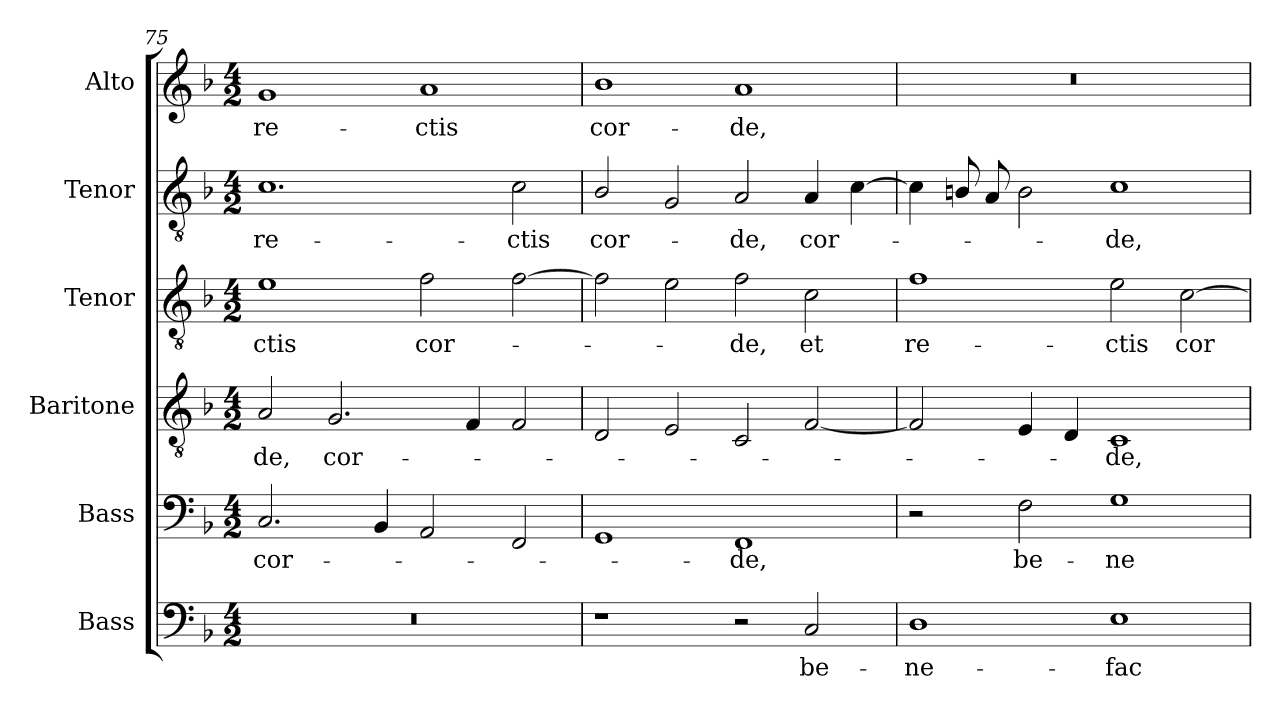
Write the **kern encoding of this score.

**kern	**text	**kern	**text	**kern	**text	**kern	**text	**kern	**text	**kern	**text
*part6	*part6	*part5	*part5	*part4	*part4	*part3	*part3	*part2	*part2	*part1	*part1
*staff6	*staff6	*staff5	*staff5	*staff4	*staff4	*staff3	*staff3	*staff2	*staff2	*staff1	*staff1
*I"Bass	*	*I"Bass	*	*I"Baritone	*	*I"Tenor	*	*I"Tenor	*	*I"Alto	*
*I'B.	*	*I'B.	*	*	*	*I'T.	*	*I'T.	*	*I'A.	*
*clefF4	*	*clefF4	*	*clefGv2	*	*clefGv2	*	*clefGv2	*	*clefG2	*
*	*	*	*	*ITrd7c12	*	*ITrd7c12	*	*ITrd7c12	*	*	*
*k[b-]	*	*k[b-]	*	*k[b-]	*	*k[b-]	*	*k[b-]	*	*k[b-]	*
*F:	*	*F:	*	*F:	*	*F:	*	*F:	*	*F:	*
*M4/2	*	*M4/2	*	*M4/2	*	*M4/2	*	*M4/2	*	*M4/2	*
=75	=75	=75	=75	=75	=75	=75	=75	=75	=75	=75	=75
!LO:N:vis=1	!	!	!	!	!	!	!	!	!	!	!
!	!	!	!LO:LY:b:color=#000000	!	!	!	!	!	!	!	!
!	!	!	!	!	!LO:LY:b:color=#000000	!	!	!	!	!	!
!	!	!	!	!	!	!	!LO:LY:b:color=#000000	!	!	!	!
!	!	!	!	!	!	!	!	!	!LO:LY:b:color=#000000	!	!
!	!	!	!	!	!	!	!	!	!	!	!LO:LY:b:color=#000000
0r	.	2.Ci/	cor-	2AAi/	-de,	1Ei	-ctis	1.Ci	re-	1gi	re-
!	!	!	!	!	!LO:LY:b:color=#000000	!	!	!	!	!	!
.	.	.	.	2.GGi/	cor-	.	.	.	.	.	.
.	.	4BB-i/	.	.	.	.	.	.	.	.	.
!	!	!	!	!	!	!	!LO:LY:b:color=#000000	!	!	!	!
!	!	!	!	!	!	!	!	!	!	!	!LO:LY:b:color=#000000
.	.	2AAi/	.	.	.	2Fi\	cor-	.	.	1ai	-ctis
.	.	.	.	4FFi/	.	.	.	.	.	.	.
!	!	!	!	!	!	!	!	!	!LO:LY:b:color=#000000	!	!
.	.	2FFi/	.	2FFi/	.	[2Fi\	.	2Ci\	-ctis	.	.
!!LO:PB:g=z
=76	=76	=76	=76	=76	=76	=76	=76	=76	=76	=76	=76
!	!	!	!	!	!	!	!	!	!LO:LY:b:color=#000000	!	!
!	!	!	!	!	!	!	!	!	!	!	!LO:LY:b:color=#000000
1r	.	1GGi	.	2DDi/	.	2Fi\]	.	2BB-i/	cor-	1b-i	cor-
.	.	.	.	2EEi/	.	2Ei\	.	2GGi/	.	.	.
!	!	!	!LO:LY:b:color=#000000	!	!	!	!	!	!	!	!
!	!	!	!	!	!	!	!LO:LY:b:color=#000000	!	!	!	!
!	!	!	!	!	!	!	!	!	!LO:LY:b:color=#000000	!	!
!	!	!	!	!	!	!	!	!	!	!	!LO:LY:b:color=#000000
2r	.	1FFi	-de,	2CCi/	.	2Fi\	-de,	2AAi/	-de,	1ai	-de,
!	!LO:LY:b:color=#000000	!	!	!	!	!	!	!	!	!	!
!	!	!	!	!	!	!	!LO:LY:b:color=#000000	!	!	!	!
!	!	!	!	!	!	!	!	!	!LO:LY:b:color=#000000	!	!
2Ci/	be-	.	.	[2FFi/	.	2Ci\	et	4AAi/	cor-	.	.
.	.	.	.	.	.	.	.	[4Ci\	.	.	.
=77	=77	=77	=77	=77	=77	=77	=77	=77	=77	=77	=77
!	!LO:LY:b:color=#000000	!	!	!	!	!	!	!	!	!	!
!	!	!	!	!	!	!	!LO:LY:b:color=#000000	!	!	!LO:N:vis=1	!
1Di	-ne-	2r	.	2FFi/]	.	1Fi	re-	4Ci\]	.	0r	.
.	.	.	.	.	.	.	.	8BBni/	.	.	.
.	.	.	.	.	.	.	.	8AAi/	.	.	.
!	!	!	!LO:LY:b:color=#000000	!	!	!	!	!	!	!	!
.	.	2Fi\	be-	4EEi/	.	.	.	2BBi\	.	.	.
.	.	.	.	4DDi/	.	.	.	.	.	.	.
!	!LO:LY:b:color=#000000	!	!	!	!	!	!	!	!	!	!
!	!	!	!LO:LY:b:color=#000000	!	!	!	!	!	!	!	!
!	!	!	!	!	!LO:LY:b:color=#000000	!	!	!	!	!	!
!	!	!	!	!	!	!	!LO:LY:b:color=#000000	!	!	!	!
!	!	!	!	!	!	!	!	!	!LO:LY:b:color=#000000	!	!
1Ei	-fac	1Gi	-ne-	1CCi	-de,	2Ei\	-ctis	1Ci	-de,	.	.
!	!	!	!	!	!	!	!LO:LY:b:color=#000000	!	!	!	!
.	.	.	.	.	.	[2Ci\	cor-	.	.	.	.
=	=	=	=	=	=	=	=	=	=	=	=
*-	*-	*-	*-	*-	*-	*-	*-	*-	*-	*-	*-
